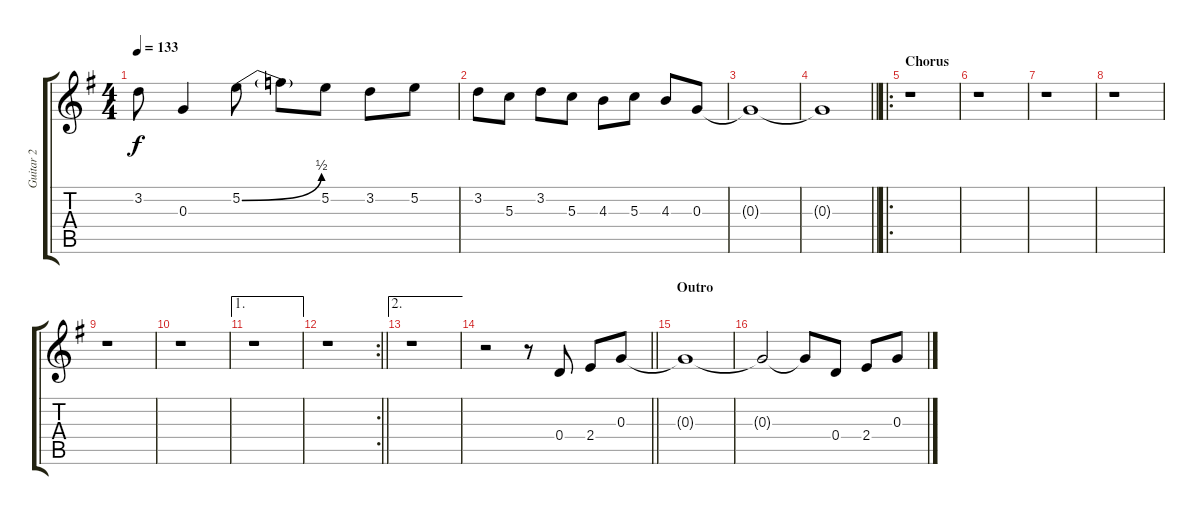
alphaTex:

\track ("Guitar 2" "Guitar 2") {instrument acousticguitarsteel}
\staff {score tabs}
\tuning (E4 B3 G3 D3 A2 E2) {hide}
\ts (4 4)
\tempo 133
\clef g2
\ks g
3.2{t}.8{dy f} 0.3.4 5.2{be (bend 0 0 60 2)}.8 5.2{t}.8 5.2.8 3.2.8 5.2.8 |
3.2.8 5.3.8 3.2.8 5.3.8 4.3.8 5.3.8 4.3.8 0.3.8 |
0.3{t}.1 |
\barLineRight lightlight
0.3{t}.1 |
\ro
\section ("" "Chorus")
r.1 |
r.1 |
r.1 |
r.1 |
r.1 |
r.1 |
\ae 1
r.1 |
\rc 2
\barLineRight lightlight
r.1 |
\ae 2
r.1 |
\barLineRight lightlight
r.2 r.8 0.4.8 2.4.8 0.3.8 |
\section ("" "Outro")
0.3{t}.1 |
0.3{t}.2 0.3{t}.8 0.4.8 2.4.8 0.3.8
